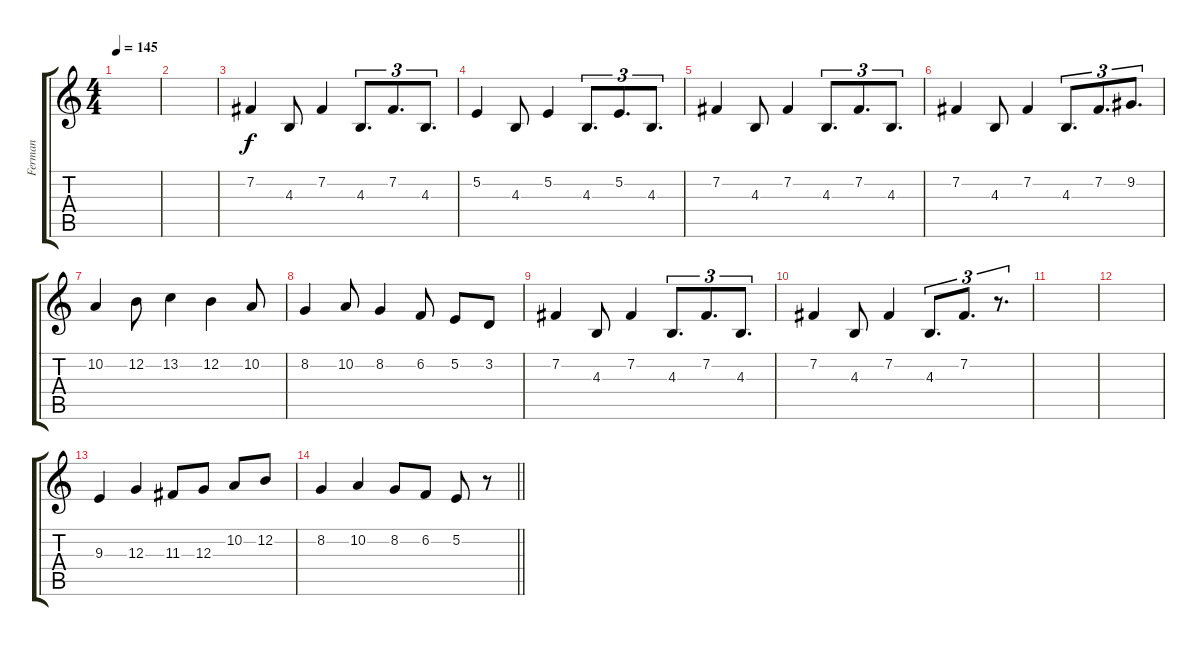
\track ("Ferman" "Ferman") {instrument stringensemble1}
\staff {score tabs}
\tuning (E4 B3 G3 D3 A2 E2) {hide}
\ts (4 4)
\tempo 145
\clef g2
\ks c
|
|
7.2.4 4.3.8 7.2.4 4.3.8{d tu (3 2) beam merge} 7.2.8{d tu (3 2)} 4.3.8{d tu (3 2)} |
5.2.4 4.3.8 5.2.4 4.3.8{d tu (3 2) beam merge} 5.2.8{d tu (3 2)} 4.3.8{d tu (3 2)} |
7.2.4 4.3.8 7.2.4 4.3.8{d tu (3 2) beam merge} 7.2.8{d tu (3 2)} 4.3.8{d tu (3 2)} |
7.2.4 4.3.8 7.2.4 4.3.8{d tu (3 2) beam merge} 7.2.8{d tu (3 2)} 9.2.8{d tu (3 2)} |
10.2.4 12.2.8 13.2.4 12.2.4 10.2.8 |
8.2.4 10.2.8 8.2.4 6.2.8 5.2.8 3.2.8 |
7.2.4 4.3.8 7.2.4 4.3.8{d tu (3 2) beam merge} 7.2.8{d tu (3 2)} 4.3.8{d tu (3 2)} |
7.2.4 4.3.8 7.2.4 4.3.8{d tu (3 2) beam merge} 7.2.8{d tu (3 2)} r.8{d tu (3 2)} |
|
|
9.3.4 12.3.4 11.3.8 12.3.8 10.2.8 12.2.8 |
\barLineRight lightlight
8.2.4 10.2.4 8.2.8 6.2.8 5.2.8 r.8
